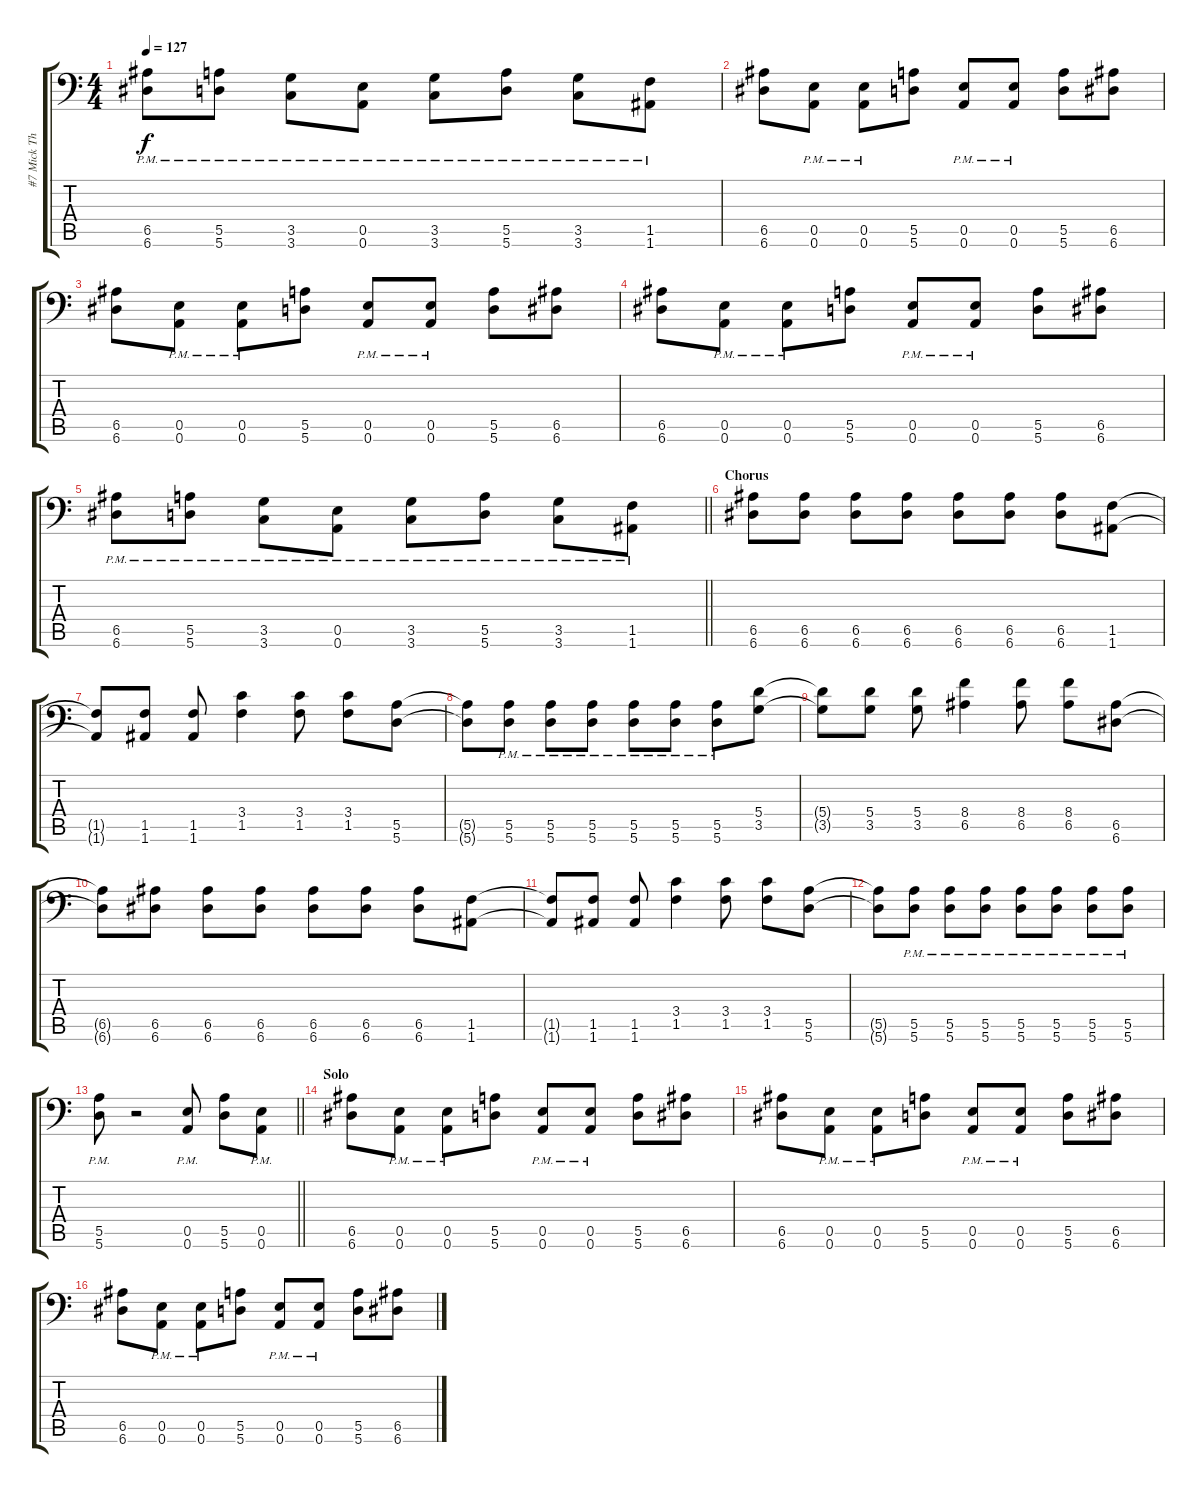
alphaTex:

\track ("#7 Mick Thomson" "#7 Mick Th") {instrument distortionguitar}
\staff {score tabs}
\tuning (B3 Gb3 D3 A2 E2 A1) {hide}
\ts (4 4)
\tempo 127
\clef f4
\ks c
(6.5{pm} 6.6{pm}).8{dy f} (5.5{pm} 5.6{pm}).8 (3.5{pm} 3.6{pm}).8 (0.5{pm} 0.6{pm}).8 (3.5{pm} 3.6{pm}).8 (5.5{pm} 5.6{pm}).8 (3.5{pm} 3.6{pm}).8 (1.5{pm} 1.6{pm}).8 |
(6.5 6.6).8 (0.5{pm} 0.6{pm}).8 (0.5{pm} 0.6{pm}).8 (5.5 5.6).8 (0.5{pm} 0.6{pm}).8 (0.5{pm} 0.6{pm}).8 (5.5 5.6).8 (6.5 6.6).8 |
(6.5 6.6).8 (0.5{pm} 0.6{pm}).8 (0.5{pm} 0.6{pm}).8 (5.5 5.6).8 (0.5{pm} 0.6{pm}).8 (0.5{pm} 0.6{pm}).8 (5.5 5.6).8 (6.5 6.6).8 |
(6.5 6.6).8 (0.5{pm} 0.6{pm}).8 (0.5{pm} 0.6{pm}).8 (5.5 5.6).8 (0.5{pm} 0.6{pm}).8 (0.5{pm} 0.6{pm}).8 (5.5 5.6).8 (6.5 6.6).8 |
\barLineRight lightlight
(6.5{pm} 6.6{pm}).8 (5.5{pm} 5.6{pm}).8 (3.5{pm} 3.6{pm}).8 (0.5{pm} 0.6{pm}).8 (3.5{pm} 3.6{pm}).8 (5.5{pm} 5.6{pm}).8 (3.5{pm} 3.6{pm}).8 (1.5{pm} 1.6{pm}).8 |
\section ("" "Chorus")
(6.5 6.6).8 (6.5 6.6).8 (6.5 6.6).8 (6.5 6.6).8 (6.5 6.6).8 (6.5 6.6).8 (6.5 6.6).8 (1.5 1.6).8 |
(1.5{t} 1.6{t}).8 (1.5 1.6).8 (1.5 1.6).8 (3.4 1.5).4 (3.4 1.5).8 (3.4 1.5).8 (5.5 5.6).8 |
(5.5{t} 5.6{t}).8 (5.5{pm} 5.6{pm}).8 (5.5{pm} 5.6{pm}).8 (5.5{pm} 5.6{pm}).8 (5.5{pm} 5.6{pm}).8 (5.5{pm} 5.6{pm}).8 (5.5{pm} 5.6{pm}).8 (5.4 3.5).8 |
(5.4{t} 3.5{t}).8 (5.4 3.5).8 (5.4 3.5).8 (8.4 6.5).4 (8.4 6.5).8 (8.4 6.5).8 (6.5 6.6).8 |
(6.5{t} 6.6{t}).8 (6.5 6.6).8 (6.5 6.6).8 (6.5 6.6).8 (6.5 6.6).8 (6.5 6.6).8 (6.5 6.6).8 (1.5 1.6).8 |
(1.5{t} 1.6{t}).8 (1.5 1.6).8 (1.5 1.6).8 (3.4 1.5).4 (3.4 1.5).8 (3.4 1.5).8 (5.5 5.6).8 |
(5.5{t} 5.6{t}).8 (5.5{pm} 5.6{pm}).8 (5.5{pm} 5.6{pm}).8 (5.5{pm} 5.6{pm}).8 (5.5{pm} 5.6{pm}).8 (5.5{pm} 5.6{pm}).8 (5.5{pm} 5.6{pm}).8 (5.5{pm} 5.6{pm}).8 |
\barLineRight lightlight
(5.5{pm} 5.6{pm}).8 r.2 (0.5{pm} 0.6{pm}).8 (5.5 5.6).8 (0.5{pm} 0.6{pm}).8 |
\section ("" "Solo")
(6.5 6.6).8 (0.5{pm} 0.6{pm}).8 (0.5{pm} 0.6{pm}).8 (5.5 5.6).8 (0.5{pm} 0.6{pm}).8 (0.5{pm} 0.6{pm}).8 (5.5 5.6).8 (6.5 6.6).8 |
(6.5 6.6).8 (0.5{pm} 0.6{pm}).8 (0.5{pm} 0.6{pm}).8 (5.5 5.6).8 (0.5{pm} 0.6{pm}).8 (0.5{pm} 0.6{pm}).8 (5.5 5.6).8 (6.5 6.6).8 |
(6.5 6.6).8 (0.5{pm} 0.6{pm}).8 (0.5{pm} 0.6{pm}).8 (5.5 5.6).8 (0.5{pm} 0.6{pm}).8 (0.5{pm} 0.6{pm}).8 (5.5 5.6).8 (6.5 6.6).8
